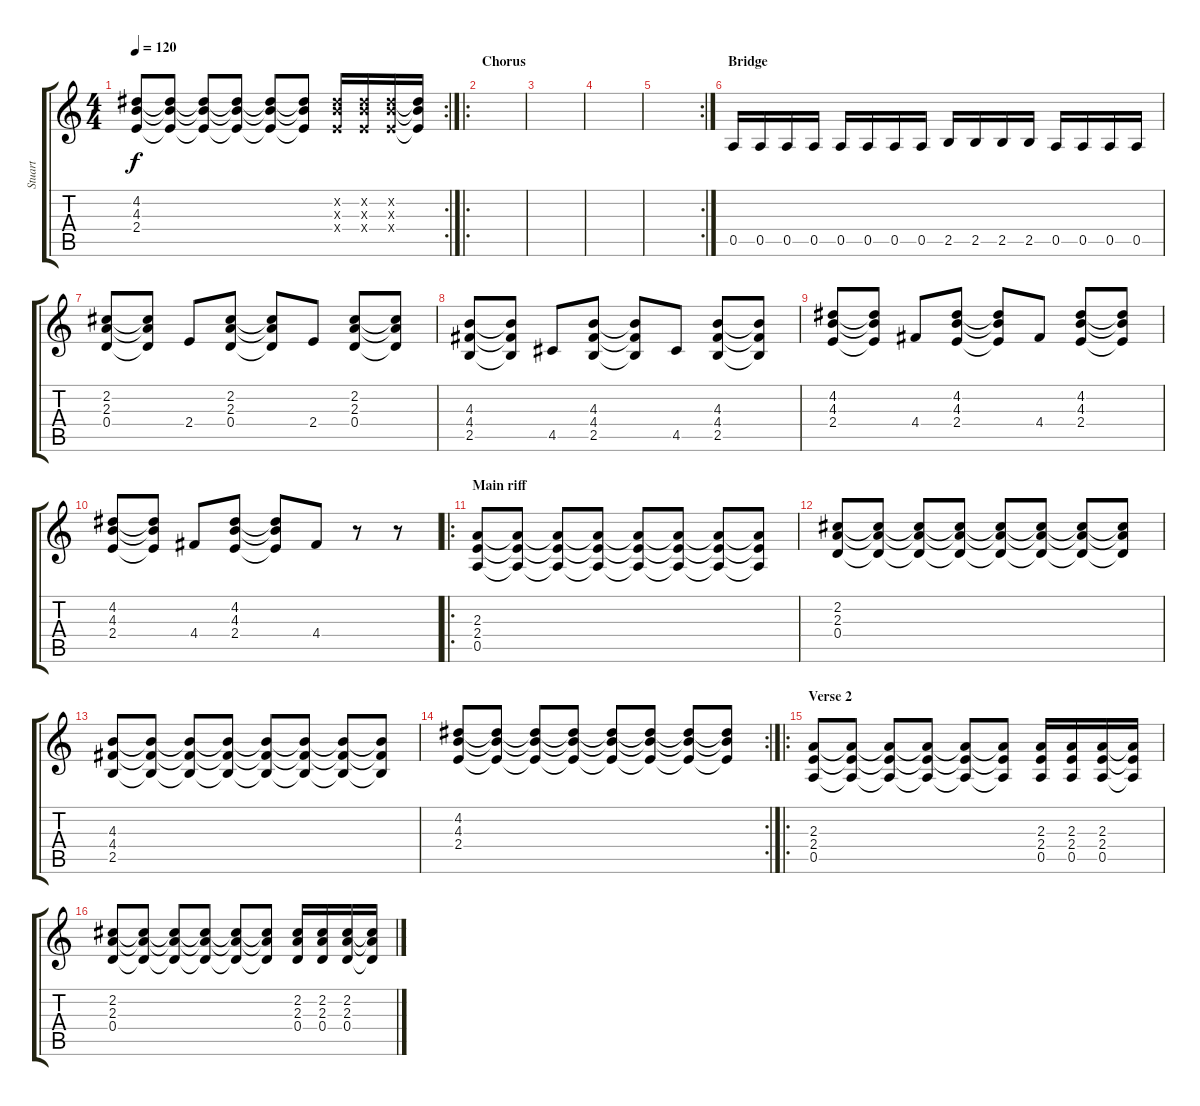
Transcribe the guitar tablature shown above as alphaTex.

\track ("Stuart" "Stuart") {instrument distortionguitar}
\staff {score tabs}
\tuning (E4 B3 G3 D3 A2 E2) {hide}
\rc 2
\ts (4 4)
\tempo 120
\clef g2
\ks c
(4.2 4.3 2.4).8{dy f} (4.2{t} 4.3{t} 2.4{t}).8 (4.2{t} 4.3{t} 2.4{t}).8 (4.2{t} 4.3{t} 2.4{t}).8 (4.2{t} 4.3{t} 2.4{t}).8 (4.2{t} 4.3{t} 2.4{t}).8 (4.2{x} 4.3{x} 2.4{x}).16 (4.2{x} 4.3{x} 2.4{x}).16 (4.2{x} 4.3{x} 2.4{x}).16 (4.2{t} 4.3{t} 2.4{t}).16 |
\ro
\section ("" "Chorus")
|
|
|
\rc 2
|
\section ("" "Bridge")
0.5.16 0.5.16 0.5.16 0.5.16 0.5.16 0.5.16 0.5.16 0.5.16 2.5.16 2.5.16 2.5.16 2.5.16 0.5.16 0.5.16 0.5.16 0.5.16 |
(2.2 2.3 0.4).8 (2.2{t} 2.3{t} 0.4{t}).8 2.4.8 (2.2 2.3 0.4).8 (2.2{t} 2.3{t} 0.4{t}).8 2.4.8 (2.2 2.3 0.4).8 (2.2{t} 2.3{t} 0.4{t}).8 |
(4.3 4.4 2.5).8 (4.3{t} 4.4{t} 2.5{t}).8 4.5.8 (4.3 4.4 2.5).8 (4.3{t} 4.4{t} 2.5{t}).8 4.5.8 (4.3 4.4 2.5).8 (4.3{t} 4.4{t} 2.5{t}).8 |
(4.2 4.3 2.4).8 (4.2{t} 4.3{t} 2.4{t}).8 4.4.8 (4.2 4.3 2.4).8 (4.2{t} 4.3{t} 2.4{t}).8 4.4.8 (4.2 4.3 2.4).8 (4.2{t} 4.3{t} 2.4{t}).8 |
(4.2 4.3 2.4).8 (4.2{t} 4.3{t} 2.4{t}).8 4.4.8 (4.2 4.3 2.4).8 (4.2{t} 4.3{t} 2.4{t}).8 4.4.8 r.8 r.8 |
\ro
\section ("" "Main riff")
(2.3 2.4 0.5).8 (2.3{t} 2.4{t} 0.5{t}).8 (2.3{t} 2.4{t} 0.5{t}).8 (2.3{t} 2.4{t} 0.5{t}).8 (2.3{t} 2.4{t} 0.5{t}).8 (2.3{t} 2.4{t} 0.5{t}).8 (2.3{t} 2.4{t} 0.5{t}).8 (2.3{t} 2.4{t} 0.5{t}).8 |
(2.2 2.3 0.4).8 (2.2{t} 2.3{t} 0.4{t}).8 (2.2{t} 2.3{t} 0.4{t}).8 (2.2{t} 2.3{t} 0.4{t}).8 (2.2{t} 2.3{t} 0.4{t}).8 (2.2{t} 2.3{t} 0.4{t}).8 (2.2{t} 2.3{t} 0.4{t}).8 (2.2{t} 2.3{t} 0.4{t}).8 |
(4.3 4.4 2.5).8 (4.3{t} 4.4{t} 2.5{t}).8 (4.3{t} 4.4{t} 2.5{t}).8 (4.3{t} 4.4{t} 2.5{t}).8 (4.3{t} 4.4{t} 2.5{t}).8 (4.3{t} 4.4{t} 2.5{t}).8 (4.3{t} 4.4{t} 2.5{t}).8 (4.3{t} 4.4{t} 2.5{t}).8 |
\rc 2
(4.2 4.3 2.4).8 (4.2{t} 4.3{t} 2.4{t}).8 (4.2{t} 4.3{t} 2.4{t}).8 (4.2{t} 4.3{t} 2.4{t}).8 (4.2{t} 4.3{t} 2.4{t}).8 (4.2{t} 4.3{t} 2.4{t}).8 (4.2{t} 4.3{t} 2.4{t}).8 (4.2{t} 4.3{t} 2.4{t}).8 |
\ro
\section ("" "Verse 2")
(2.3 2.4 0.5).8 (2.3{t} 2.4{t} 0.5{t}).8 (2.3{t} 2.4{t} 0.5{t}).8 (2.3{t} 2.4{t} 0.5{t}).8 (2.3{t} 2.4{t} 0.5{t}).8 (2.3{t} 2.4{t} 0.5{t}).8 (2.3 2.4 0.5).16 (2.3 2.4 0.5).16 (2.3 2.4 0.5).16 (2.3{t} 2.4{t} 0.5{t}).16 |
(2.2 2.3 0.4).8 (2.2{t} 2.3{t} 0.4{t}).8 (2.2{t} 2.3{t} 0.4{t}).8 (2.2{t} 2.3{t} 0.4{t}).8 (2.2{t} 2.3{t} 0.4{t}).8 (2.2{t} 2.3{t} 0.4{t}).8 (2.2 2.3 0.4).16 (2.2 2.3 0.4).16 (2.2 2.3 0.4).16 (2.2{t} 2.3{t} 0.4{t}).16
